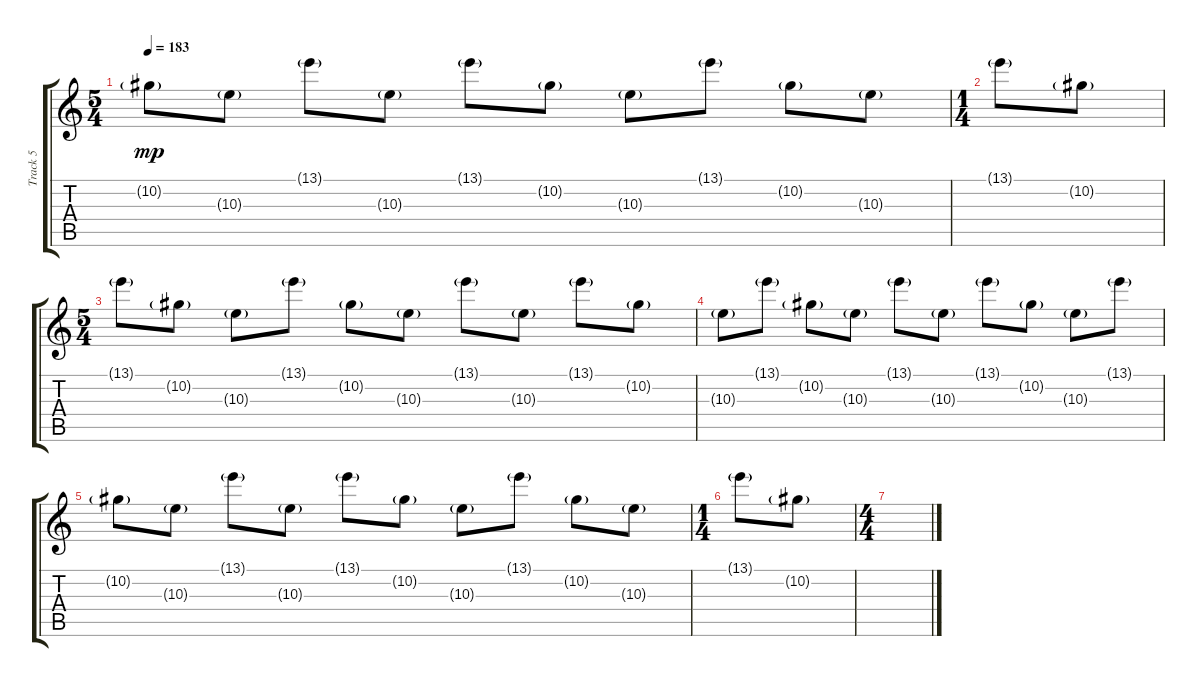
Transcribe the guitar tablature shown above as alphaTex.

\track ("Track 5" "Track 5") {instrument acousticguitarsteel}
\staff {score tabs}
\tuning (Eb4 Bb3 Gb3 Db3 Ab2 Db2) {hide}
\ts (5 4)
\tempo 183
\clef g2
\ks c
10.2{g}.8{dy mp} 10.3{g}.8 13.1{g}.8 10.3{g}.8 13.1{g}.8 10.2{g}.8 10.3{g}.8 13.1{g}.8 10.2{g}.8 10.3{g}.8 |
\ts (1 4)
13.1{g}.8 10.2{g}.8 |
\ts (5 4)
13.1{g}.8 10.2{g}.8 10.3{g}.8 13.1{g}.8 10.2{g}.8 10.3{g}.8 13.1{g}.8 10.3{g}.8 13.1{g}.8 10.2{g}.8 |
10.3{g}.8 13.1{g}.8 10.2{g}.8 10.3{g}.8 13.1{g}.8 10.3{g}.8 13.1{g}.8 10.2{g}.8 10.3{g}.8 13.1{g}.8 |
10.2{g}.8 10.3{g}.8 13.1{g}.8 10.3{g}.8 13.1{g}.8 10.2{g}.8 10.3{g}.8 13.1{g}.8 10.2{g}.8 10.3{g}.8 |
\ts (1 4)
13.1{g}.8 10.2{g}.8 |
\ts (4 4)
